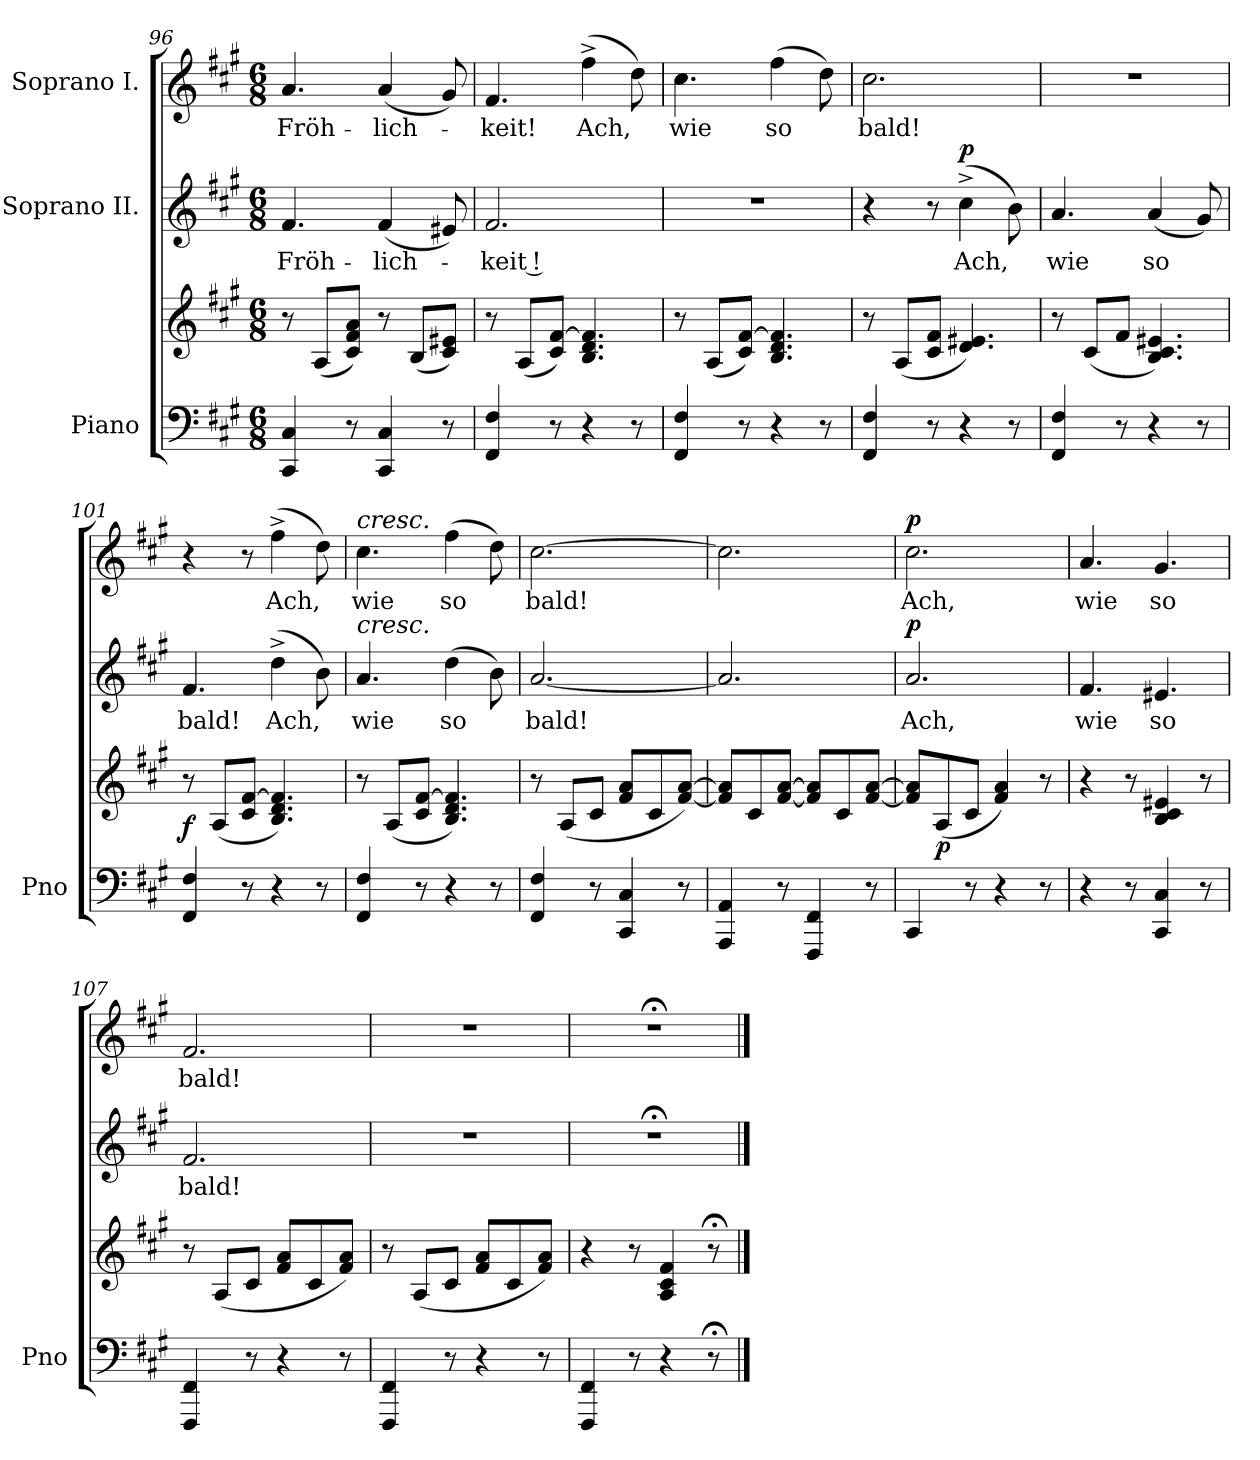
**kern	**kern	**dynam	**kern	**text	**dynam	**kern	**text	**dynam
*part3	*part3	*part3	*part2	*part2	*part2	*part1	*part1	*part1
*staff4	*staff3	*staff3/4	*staff2	*staff2	*staff2	*staff1	*staff1	*staff1
*I"Piano	*	*	*I"Soprano II.	*	*	*I"Soprano I.	*	*
*I'Pno	*	*	*	*	*	*	*	*
*clefF4	*clefG2	*	*clefG2	*	*	*clefG2	*	*
*k[f#c#g#]	*k[f#c#g#]	*	*k[f#c#g#]	*	*	*k[f#c#g#]	*	*
*M6/8	*M6/8	*	*M6/8	*	*	*M6/8	*	*
=96	=96	=96	=96	=96	=96	=96	=96	=96
4CC#/ 4C#/	8r	.	4.f#/	Fröh-	.	4.a/	Fröh-	.
.	(8A/L	.	.	.	.	.	.	.
8r	8c#/ 8f#/ 8a/J)	.	.	.	.	.	.	.
4CC#/ 4C#/	8r	.	(<4f#/	-lich-	.	(<4a/	-lich-	.
.	(<8B/L	.	.	.	.	.	.	.
8r	8c#/ 8e#X/J)	.	8e#X/)	.	.	8g#/)	.	.
=97	=97	=97	=97	=97	=97	=97	=97	=97
4FF#/ 4F#/	8r	.	2.f#/	-keit !	.	4.f#/	-keit!	.
.	(<8A/L	.	.	.	.	.	.	.
8r	8c#/ [8f#/J)	.	.	.	.	.	.	.
4r	4.B/ 4.d/ 4.f#/]	.	.	.	.	(>4ff#^\	Ach,	.
8r	.	.	.	.	.	8dd\)	.	.
=98	=98	=98	=98	=98	=98	=98	=98	=98
4FF#/ 4F#/	8r	.	2.r	.	.	4.cc#\	wie	.
.	(<8A/L	.	.	.	.	.	.	.
8r	8c#/ [8f#/J)	.	.	.	.	.	.	.
4r	4.B/ 4.d/ 4.f#/]	.	.	.	.	(>4ff#\	so	.
8r	.	.	.	.	.	8dd\)	.	.
=99	=99	=99	=99	=99	=99	=99	=99	=99
4FF#/ 4F#/	8r	.	4r	.	.	2.cc#\	bald!	.
.	(<8A/L	.	.	.	.	.	.	.
8r	8c#/ 8f#/J	.	8r	.	.	.	.	.
!	!	!	!	!	!LO:DY:a	!	!	!
4r	4.d/ 4.e#X/)	.	(>4cc#^\	Ach,	p	.	.	.
8r	.	.	8b\)	.	.	.	.	.
=100	=100	=100	=100	=100	=100	=100	=100	=100
4FF#/ 4F#/	8r	.	4.a/	wie	.	2.r	.	.
.	(8c#/L	.	.	.	.	.	.	.
8r	8f#/J	.	.	.	.	.	.	.
4r	4.B/ 4.c#/ 4.e#X/)	.	(<4a/	so	.	.	.	.
8r	.	.	8g#/)	.	.	.	.	.
=101	=101	=101	=101	=101	=101	=101	=101	=101
!	!	!LO:DY:a=2	!	!	!	!	!	!
4FF#/ 4F#/	8r	f	4.f#/	bald!	.	4r	.	.
.	(<8A/L	.	.	.	.	.	.	.
8r	8c#/ [8f#/J	.	.	.	.	8r	.	.
4r	4.B/ 4.d/ 4.f#/])	.	(>4dd^\	Ach,	.	(>4ff#^\	Ach,	.
8r	.	.	8b\)	.	.	8dd\)	.	.
=102	=102	=102	=102	=102	=102	=102	=102	=102
!	!	!	!	!	!	!LO:TX:a:i:t=cresc.	!	!
!	!	!	!LO:TX:a:i:t=cresc.	!	!	!	!	!
4FF#/ 4F#/	8r	.	4.a/	wie	.	4.cc#\	wie	.
.	(<8A/L	.	.	.	.	.	.	.
8r	8c#/ [8f#/J	.	.	.	.	.	.	.
4r	4.B/ 4.d/ 4.f#/])	.	(>4dd\	so	.	(>4ff#\	so	.
8r	.	.	8b\)	.	.	8dd\)	.	.
=103	=103	=103	=103	=103	=103	=103	=103	=103
4FF#/ 4F#/	8r	.	[2.a/	bald!	.	[2.cc#\	bald!	.
.	(<8A/L	.	.	.	.	.	.	.
8r	8c#/J	.	.	.	.	.	.	.
4CC#/ 4C#/	8f#/ 8a/L	.	.	.	.	.	.	.
.	8c#/	.	.	.	.	.	.	.
8r	[8f#/ [8a/J)	.	.	.	.	.	.	.
=104	=104	=104	=104	=104	=104	=104	=104	=104
4AAA/ 4AA/	8f#/] 8a/]L	.	2.a/]	.	.	2.cc#\]	.	.
.	8c#/	.	.	.	.	.	.	.
8r	[8f#/ [8a/J	.	.	.	.	.	.	.
4FFF#/ 4FF#/	8f#/] 8a/]L	.	.	.	.	.	.	.
.	8c#/	.	.	.	.	.	.	.
8r	[8f#/ [8a/J	.	.	.	.	.	.	.
=105	=105	=105	=105	=105	=105	=105	=105	=105
!	!	!	!	!	!LO:DY:a	!	!	!LO:DY:a
4CC#/	8f#/] 8a/]L	.	2.a/	Ach,	p	2.cc#\	Ach,	p
!	!	!LO:DY:b	!	!	!	!	!	!
.	(8A/	p	.	.	.	.	.	.
8r	8c#/J	.	.	.	.	.	.	.
4r	4f#/ 4a/)	.	.	.	.	.	.	.
8r	8r	.	.	.	.	.	.	.
=106	=106	=106	=106	=106	=106	=106	=106	=106
4r	4r	.	4.f#/	wie	.	4.a/	wie	.
8r	8r	.	.	.	.	.	.	.
4CC#/ 4C#/	4B/ 4c#/ 4e#X/	.	4.e#X/	so	.	4.g#/	so	.
8r	8r	.	.	.	.	.	.	.
=107	=107	=107	=107	=107	=107	=107	=107	=107
4FFF#/ 4FF#/	8r	.	2.f#/	bald!	.	2.f#/	bald!	.
.	(<8A/L	.	.	.	.	.	.	.
8r	8c#/J	.	.	.	.	.	.	.
4r	8f#/ 8a/L	.	.	.	.	.	.	.
.	8c#/	.	.	.	.	.	.	.
8r	8f#/ 8a/J)	.	.	.	.	.	.	.
=108	=108	=108	=108	=108	=108	=108	=108	=108
4FFF#/ 4FF#/	8r	.	2.r	.	.	2.r	.	.
.	(<8A/L	.	.	.	.	.	.	.
8r	8c#/J	.	.	.	.	.	.	.
4r	8f#/ 8a/L	.	.	.	.	.	.	.
.	8c#/	.	.	.	.	.	.	.
8r	8f#/ 8a/J)	.	.	.	.	.	.	.
=109	=109	=109	=109	=109	=109	=109	=109	=109
4FFF#/ 4FF#/	4r	.	2.r;<	.	.	2.r;<	.	.
8r	8r	.	.	.	.	.	.	.
4r	4A/ 4c#/ 4f#/	.	.	.	.	.	.	.
8r;<	8r;<	.	.	.	.	.	.	.
==	==	==	==	==	==	==	==	==
*-	*-	*-	*-	*-	*-	*-	*-	*-
